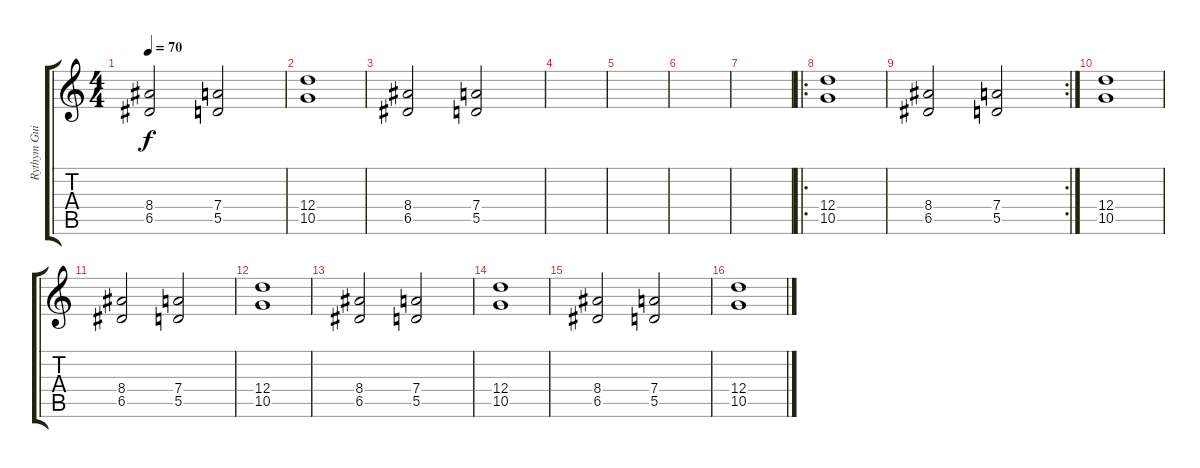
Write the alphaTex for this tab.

\track ("Rythym Guitar 2" "Rythym Gui") {instrument distortionguitar}
\staff {score tabs}
\tuning (E4 B3 G3 D3 A2 E2) {hide}
\ts (4 4)
\tempo 70
\clef g2
\ks c
(8.4 6.5).2{dy f} (7.4 5.5).2 |
(12.4 10.5).1 |
(8.4 6.5).2 (7.4 5.5).2 |
|
|
|
|
\ro
(12.4 10.5).1 |
\rc 2
(8.4 6.5).2 (7.4 5.5).2 |
(12.4 10.5).1 |
(8.4 6.5).2 (7.4 5.5).2 |
(12.4 10.5).1 |
(8.4 6.5).2 (7.4 5.5).2 |
(12.4 10.5).1 |
(8.4 6.5).2 (7.4 5.5).2 |
(12.4 10.5).1
